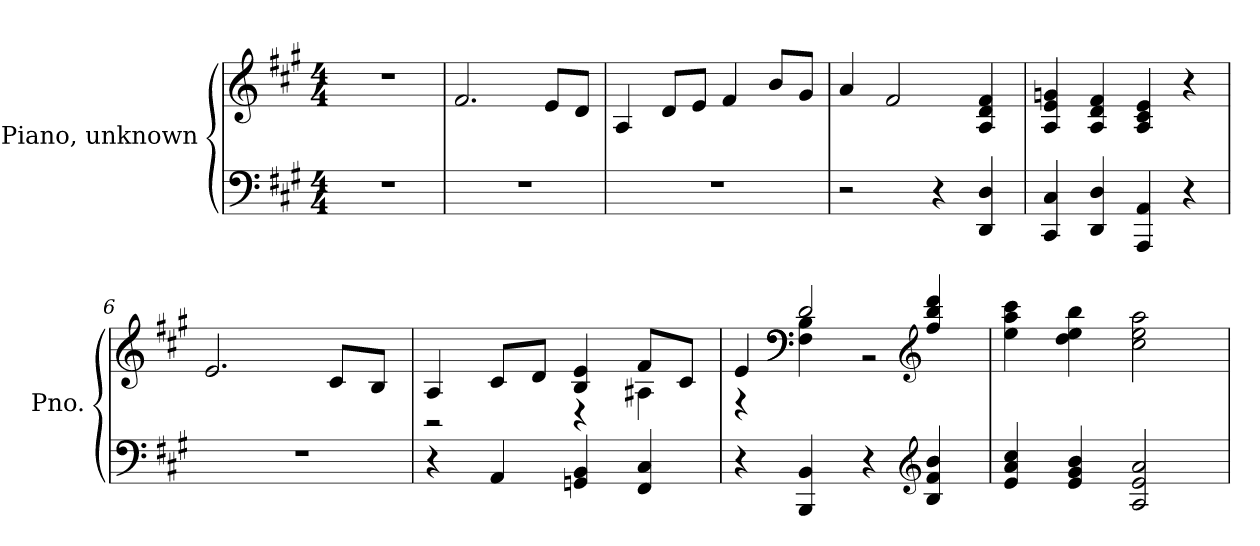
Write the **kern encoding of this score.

**kern	**kern
*part1	*part1
*staff2	*staff1
*I"Piano, unknown	*
*I'Pno.	*
*clefF4	*clefG2
*k[f#c#g#]	*k[f#c#g#]
*M4/4	*M4/4
*MM120	*MM120
=1	=1
1r	1r
=2	=2
1r	2.f#/
.	8e/L
.	8d/J
=3	=3
1r	4A/
.	8d/L
.	8e/J
.	4f#/
.	8b/L
.	8g#/J
=4	=4
2r	4a/
.	2f#/
4r	.
4DD/ 4D/	4A/ 4d/ 4f#/
=5	=5
4CC#/ 4C#/	4A/ 4e/ 4gn/
4DD/ 4D/	4A/ 4d/ 4f#/
4AAA/ 4AA/	4A/ 4c#/ 4e/
4r	4r
=6	=6
1r	2.e/
.	8c#/L
.	8B/J
=7	=7
*	*^
4r	4A/	2r
4AA/	8c#/L	.
.	8d/J	.
4GGn/ 4BB/	4B/ 4e/	4r
4FF#/ 4C#/	8f#/L	4A#X\
.	8c#/J	.
!!LO:LB:g=z	!!
=8	=8	=8
4r	4e/	4r
*	*clefF4	*
4BBB/ 4BB/	2d/	4F#\ 4B\
4r	.	2r
*clefG2	*clefG2	*
4B/ 4f#/ 4b/	4ff#/ 4bb/ 4ddd/	.
*	*v	*v
=9	=9
4e/ 4a/ 4cc#/	4ee\ 4aa\ 4ccc#\
4e/ 4g#/ 4b/	4dd\ 4ee\ 4bb\
2A/ 2e/ 2a/	2cc#\ 2ee\ 2aa\
=	=
*-	*-
